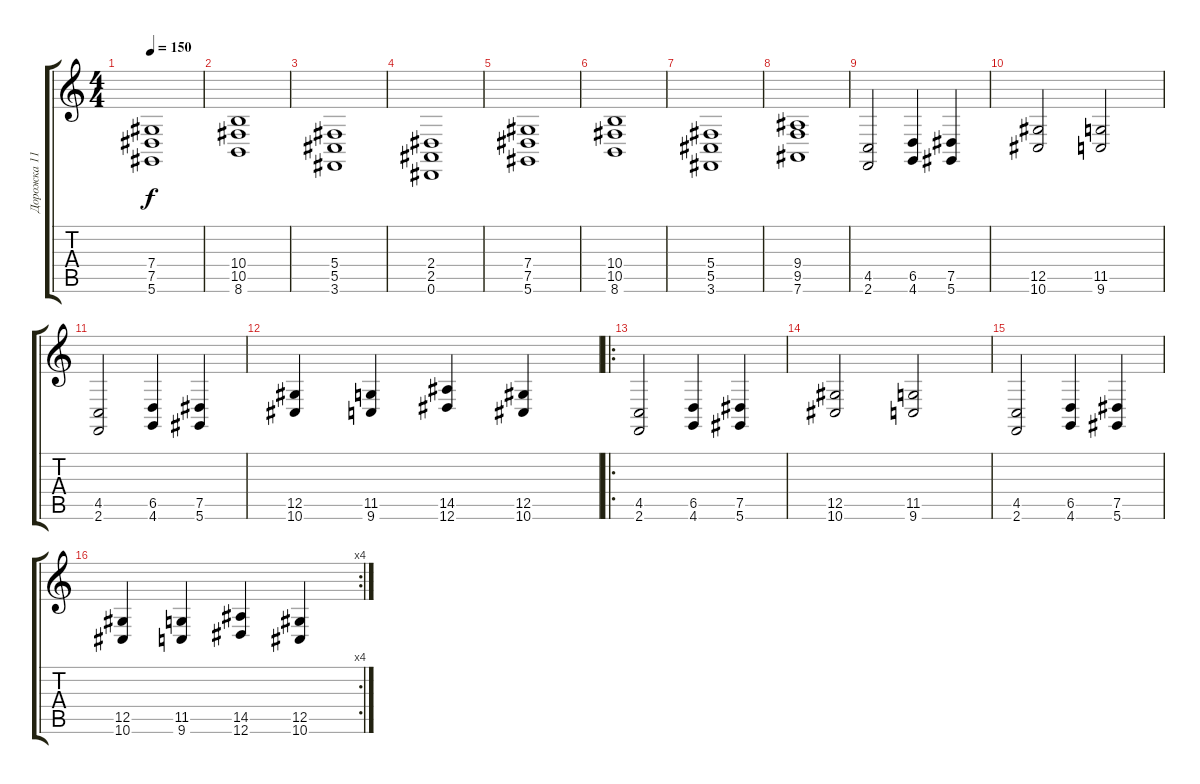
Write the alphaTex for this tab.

\track ("Дорожка 11" "Дорожка 11") {instrument stringensemble1}
\staff {score tabs}
\tuning (Eb4 Bb3 Gb3 Db3 Ab2 Eb2) {hide}
\ts (4 4)
\tempo 150
\clef g2
\ks c
(7.4 7.5 5.6).1{dy f} |
(10.4 10.5 8.6).1 |
(5.4 5.5 3.6).1 |
(2.4 2.5 0.6).1 |
(7.4 7.5 5.6).1 |
(10.4 10.5 8.6).1 |
(5.4 5.5 3.6).1 |
(9.4 9.5 7.6).1 |
(4.5 2.6).2 (6.5 4.6).4 (7.5 5.6).4 |
(12.5 10.6).2 (11.5 9.6).2 |
(4.5 2.6).2 (6.5 4.6).4 (7.5 5.6).4 |
(12.5 10.6).4 (11.5 9.6).4 (14.5 12.6).4 (12.5 10.6).4 |
\ro
(4.5 2.6).2 (6.5 4.6).4 (7.5 5.6).4 |
(12.5 10.6).2 (11.5 9.6).2 |
(4.5 2.6).2 (6.5 4.6).4 (7.5 5.6).4 |
\rc 4
(12.5 10.6).4 (11.5 9.6).4 (14.5 12.6).4 (12.5 10.6).4
